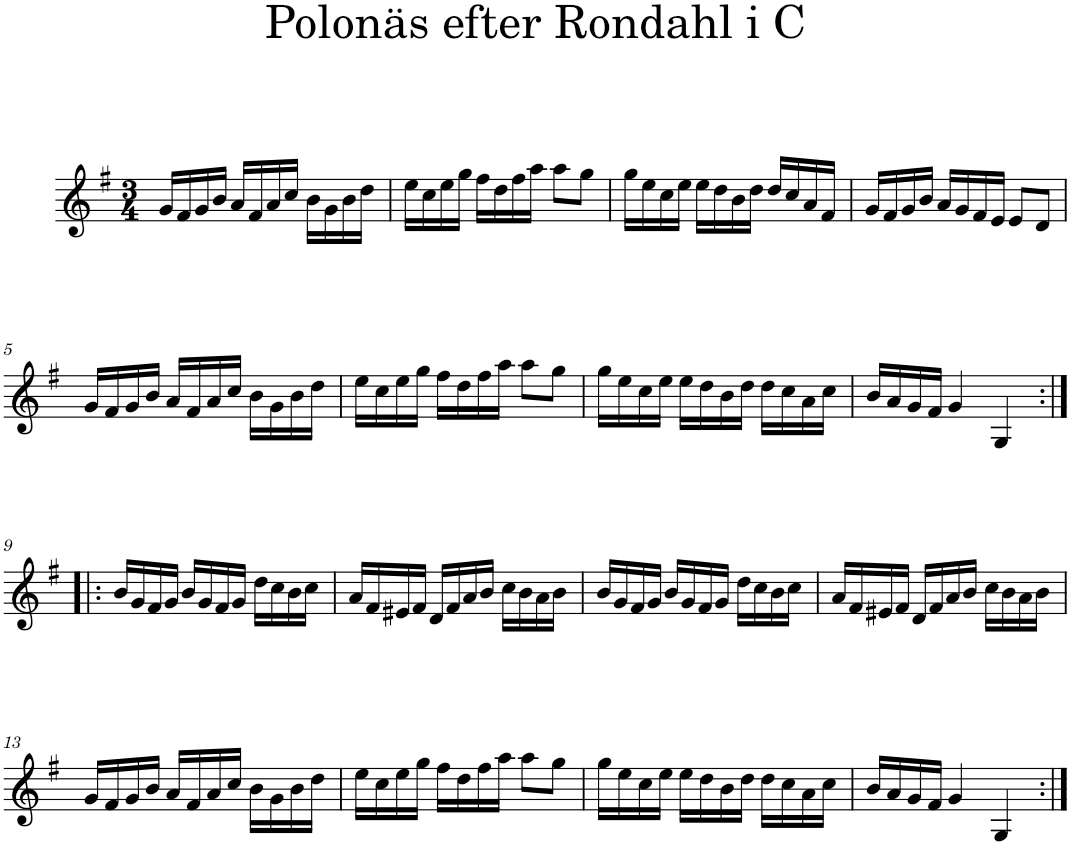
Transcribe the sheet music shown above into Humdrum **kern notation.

**kern
*part1
*staff1
*I"Piano
*I'Pno
*clefG2
*k[f#]
*G:
*M3/4
=1
16g/LL
16f#/
16g/
16b/JJ
16a/LL
16f#/
16a/
16cc/JJ
16b\LL
16g\
16b\
16dd\JJ
=2
16ee\LL
16cc\
16ee\
16gg\JJ
16ff#\LL
16dd\
16ff#\
16aa\JJ
8aa\L
8gg\J
=3
16gg\LL
16ee\
16cc\
16ee\JJ
16ee\LL
16dd\
16b\
16dd\JJ
16dd/LL
16cc/
16a/
16f#/JJ
=4
16g/LL
16f#/
16g/
16b/JJ
16a/LL
16g/
16f#/
16e/JJ
8e/L
8d/J
!!LO:LB:g=z
=5
16g/LL
16f#/
16g/
16b/JJ
16a/LL
16f#/
16a/
16cc/JJ
16b\LL
16g\
16b\
16dd\JJ
=6
16ee\LL
16cc\
16ee\
16gg\JJ
16ff#\LL
16dd\
16ff#\
16aa\JJ
8aa\L
8gg\J
=7
16gg\LL
16ee\
16cc\
16ee\JJ
16ee\LL
16dd\
16b\
16dd\JJ
16dd\LL
16cc\
16a\
16cc\JJ
=8
16b/LL
16a/
16g/
16f#/JJ
4g/
4G/
!!LO:LB:g=z
=9:|!|:
16b/LL
16g/
16f#/
16g/JJ
16b/LL
16g/
16f#/
16g/JJ
16dd\LL
16cc\
16b\
16cc\JJ
=10
16a/LL
16f#/
16e#X/
16f#/JJ
16d/LL
16f#/
16a/
16b/JJ
16cc\LL
16b\
16a\
16b\JJ
=11
16b/LL
16g/
16f#/
16g/JJ
16b/LL
16g/
16f#/
16g/JJ
16dd\LL
16cc\
16b\
16cc\JJ
=12
16a/LL
16f#/
16e#X/
16f#/JJ
16d/LL
16f#/
16a/
16b/JJ
16cc\LL
16b\
16a\
16b\JJ
!!LO:LB:g=z
=13
16g/LL
16f#/
16g/
16b/JJ
16a/LL
16f#/
16a/
16cc/JJ
16b\LL
16g\
16b\
16dd\JJ
=14
16ee\LL
16cc\
16ee\
16gg\JJ
16ff#\LL
16dd\
16ff#\
16aa\JJ
8aa\L
8gg\J
=15
16gg\LL
16ee\
16cc\
16ee\JJ
16ee\LL
16dd\
16b\
16dd\JJ
16dd\LL
16cc\
16a\
16cc\JJ
=16
16b/LL
16a/
16g/
16f#/JJ
4g/
4G/
=:|!
*-
